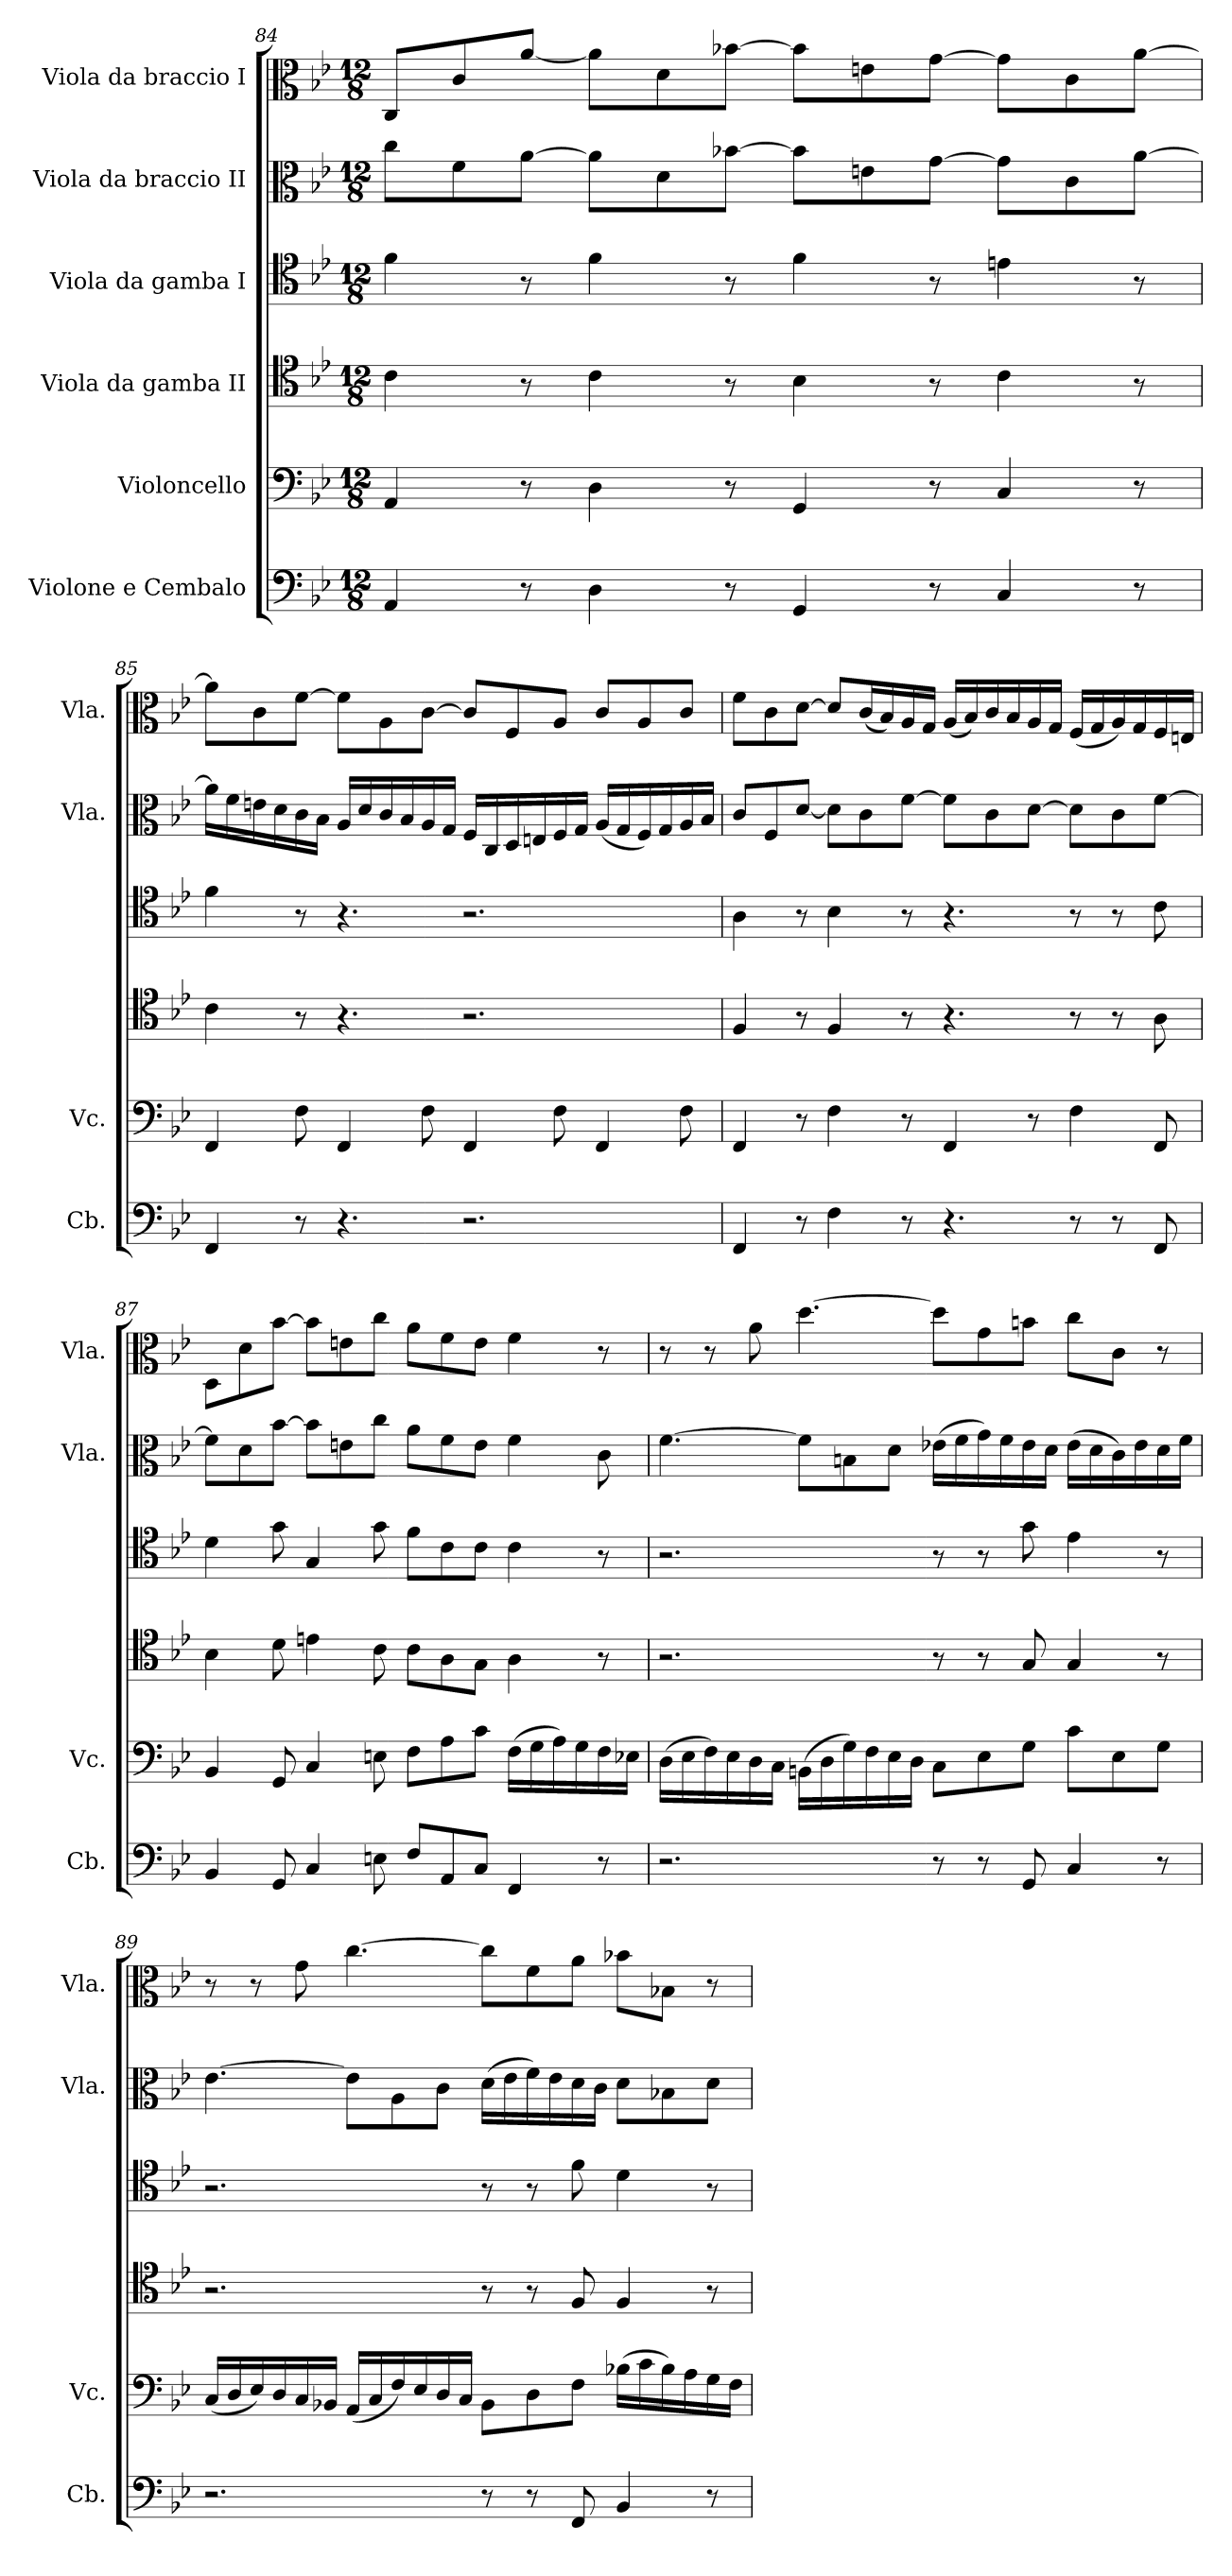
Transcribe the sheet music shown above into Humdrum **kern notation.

**kern	**kern	**kern	**kern	**kern	**kern
*part6	*part5	*part4	*part3	*part2	*part1
*staff6	*staff5	*staff4	*staff3	*staff2	*staff1
*I"Violone e Cembalo	*I"Violoncello	*I"Viola da gamba II	*I"Viola da gamba I	*I"Viola da braccio II	*I"Viola da braccio I
*I'Cb.	*I'Vc.	*	*	*I'Vla.	*I'Vla.
*clefF4	*clefF4	*clefC4	*clefC4	*clefC3	*clefC3
*ITrd7c12	*	*	*	*	*
*k[b-e-]	*k[b-e-]	*k[b-e-]	*k[b-e-]	*k[b-e-]	*k[b-e-]
*B-:	*B-:	*B-:	*B-:	*B-:	*B-:
*M12/8	*M12/8	*M12/8	*M12/8	*M12/8	*M12/8
=84	=84	=84	=84	=84	=84
4AAAi/	4AAi/	4ci\	4fi\	8cci\L	8Ci/L
.	.	.	.	8fi\	8ci/
8r	8r	8r	8r	[8ai\J	[8ai/J
4DDi\	4Di\	4ci\	4fi\	8ai\L]	8ai\L]
.	.	.	.	8di\	8di\
8r	8r	8r	8r	[8b-Xi\J	[8b-Xi\J
4GGGi/	4GGi/	4B-i\	4fi\	8b-i\L]	8b-i\L]
.	.	.	.	8eni\	8eni\
8r	8r	8r	8r	[8gi\J	[8gi\J
4CCi/	4Ci/	4ci\	4eni\	8gi\L]	8gi\L]
.	.	.	.	8ci\	8ci\
8r	8r	8r	8r	[8ai\J	[8ai\J
=85	=85	=85	=85	=85	=85
4FFFi/	4FFi/	4ci\	4fi\	16ai\LL]	8ai\L]
.	.	.	.	16fi\	.
.	.	.	.	16eni\	8ci\
.	.	.	.	16di\	.
8r	8Fi\	8r	8r	16ci\	[8fi\J
.	.	.	.	16B-i\JJ	.
4.r	4FFi/	4.r	4.r	16Ai/LL	8fi\L]
.	.	.	.	16di/	.
.	.	.	.	16ci/	8Ai\
.	.	.	.	16B-i/	.
.	8Fi\	.	.	16Ai/	[8ci\J
.	.	.	.	16Gi/JJ	.
2.r	4FFi/	2.r	2.r	16Fi/LL	8ci/L]
.	.	.	.	16Ci/	.
.	.	.	.	16Di/	8Fi/
.	.	.	.	16Eni/	.
.	8Fi\	.	.	16Fi/	8Ai/J
.	.	.	.	16Gi/JJ	.
.	4FFi/	.	.	(16Ai/LL	8ci/L
.	.	.	.	16Gi/	.
.	.	.	.	16Fi/)	8Ai/
.	.	.	.	16Gi/	.
.	8Fi\	.	.	16Ai/	8ci/J
.	.	.	.	16B-i/JJ	.
!!LO:LB:g=z
=86	=86	=86	=86	=86	=86
4FFFi/	4FFi/	4Fi/	4Ai\	8ci/L	8fi\L
.	.	.	.	8Fi/	8ci\
8r	8r	8r	8r	[8di/J	[8di\J
4FFi\	4Fi\	4Fi/	4B-i\	8di\L]	8di/L]
.	.	.	.	8ci\	(16ci/L
.	.	.	.	.	16B-i/)
8r	8r	8r	8r	[8fi\J	16Ai/
.	.	.	.	.	16Gi/JJ
4.r	4FFi/	4.r	4.r	8fi\L]	(16Ai/LL
.	.	.	.	.	16B-i/)
.	.	.	.	8ci\	16ci/
.	.	.	.	.	16B-i/
.	8r	.	.	[8di\J	16Ai/
.	.	.	.	.	16Gi/JJ
8r	4Fi\	8r	8r	8di\L]	(16Fi/LL
.	.	.	.	.	16Gi/
8r	.	8r	8r	8ci\	16Ai/)
.	.	.	.	.	16Gi/
8FFFi/	8FFi/	8Ai\	8ci\	[8fi\J	16Fi/
.	.	.	.	.	16Eni/JJ
=87	=87	=87	=87	=87	=87
4BBB-i/	4BB-i/	4B-i\	4di\	8fi\L]	8Di\L
.	.	.	.	8di\	8di\
8GGGi/	8GGi/	8di\	8gi\	[8b-i\J	[8b-i\J
4CCi/	4Ci/	4eni\	4Gi/	8b-i\L]	8b-i\L]
.	.	.	.	8eni\	8eni\
8EEni\	8Eni\	8ci\	8gi\	8cci\J	8cci\J
8FFi/L	8Fi\L	8ci\L	8fi\L	8ai\L	8ai\L
8AAAi/	8Ai\	8Ai\	8ci\	8fi\	8fi\
8CCi/J	8ci\J	8Gi\J	8ci\J	8ei\J	8ei\J
4FFFi/	(16Fi\LL	4Ai\	4ci\	4fi\	4fi\
.	16Gi\	.	.	.	.
.	16Ai\)	.	.	.	.
.	16Gi\	.	.	.	.
8r	16Fi\	8r	8r	8ci\	8r
.	16E-Xi\JJ	.	.	.	.
=88	=88	=88	=88	=88	=88
2.r	(16Di\LL	2.r	2.r	[4.fi\	8r
.	16E-i\	.	.	.	.
.	16Fi\)	.	.	.	8r
.	16E-i\	.	.	.	.
.	16Di\	.	.	.	8ai\
.	16Ci\JJ	.	.	.	.
.	(16BBni\LL	.	.	8fi\L]	[4.ddi\
.	16Di\	.	.	.	.
.	16Gi\)	.	.	8Bni\	.
.	16Fi\	.	.	.	.
.	16E-i\	.	.	8di\J	.
.	16Di\JJ	.	.	.	.
8r	8Ci\L	8r	8r	(16e-Xi\LL	8ddi\L]
.	.	.	.	16fi\	.
8r	8E-i\	8r	8r	16gi\)	8gi\
.	.	.	.	16fi\	.
8GGGi/	8Gi\J	8Gi/	8gi\	16e-i\	8bni\J
.	.	.	.	16di\JJ	.
4CCi/	8ci\L	4Gi/	4e-i\	(16e-i\LL	8cci\L
.	.	.	.	16di\	.
.	8E-i\	.	.	16ci\)	8ci\J
.	.	.	.	16e-i\	.
8r	8Gi\J	8r	8r	16di\	8r
.	.	.	.	16fi\JJ	.
!!LO:PB:g=z
=89	=89	=89	=89	=89	=89
2.r	(16Ci/LL	2.r	2.r	[4.e-i\	8r
.	16Di/	.	.	.	.
.	16E-i/)	.	.	.	8r
.	16Di/	.	.	.	.
.	16Ci/	.	.	.	8gi\
.	16BB-Xi/JJ	.	.	.	.
.	(16AAi/LL	.	.	8e-i\L]	[4.cci\
.	16Ci/	.	.	.	.
.	16Fi/)	.	.	8Ai\	.
.	16E-i/	.	.	.	.
.	16Di/	.	.	8ci\J	.
.	16Ci/JJ	.	.	.	.
8r	8BB-i\L	8r	8r	(16di\LL	8cci\L]
.	.	.	.	16e-i\	.
8r	8Di\	8r	8r	16fi\)	8fi\
.	.	.	.	16e-i\	.
8FFFi/	8Fi\J	8Fi/	8fi\	16di\	8ai\J
.	.	.	.	16ci\JJ	.
4BBB-i/	(16B-Xi\LL	4Fi/	4di\	8di\L	8b-Xi\L
.	16ci\	.	.	.	.
.	16B-i\)	.	.	8B-Xi\	8B-Xi\J
.	16Ai\	.	.	.	.
8r	16Gi\	8r	8r	8di\J	8r
.	16Fi\JJ	.	.	.	.
=	=	=	=	=	=
*-	*-	*-	*-	*-	*-
